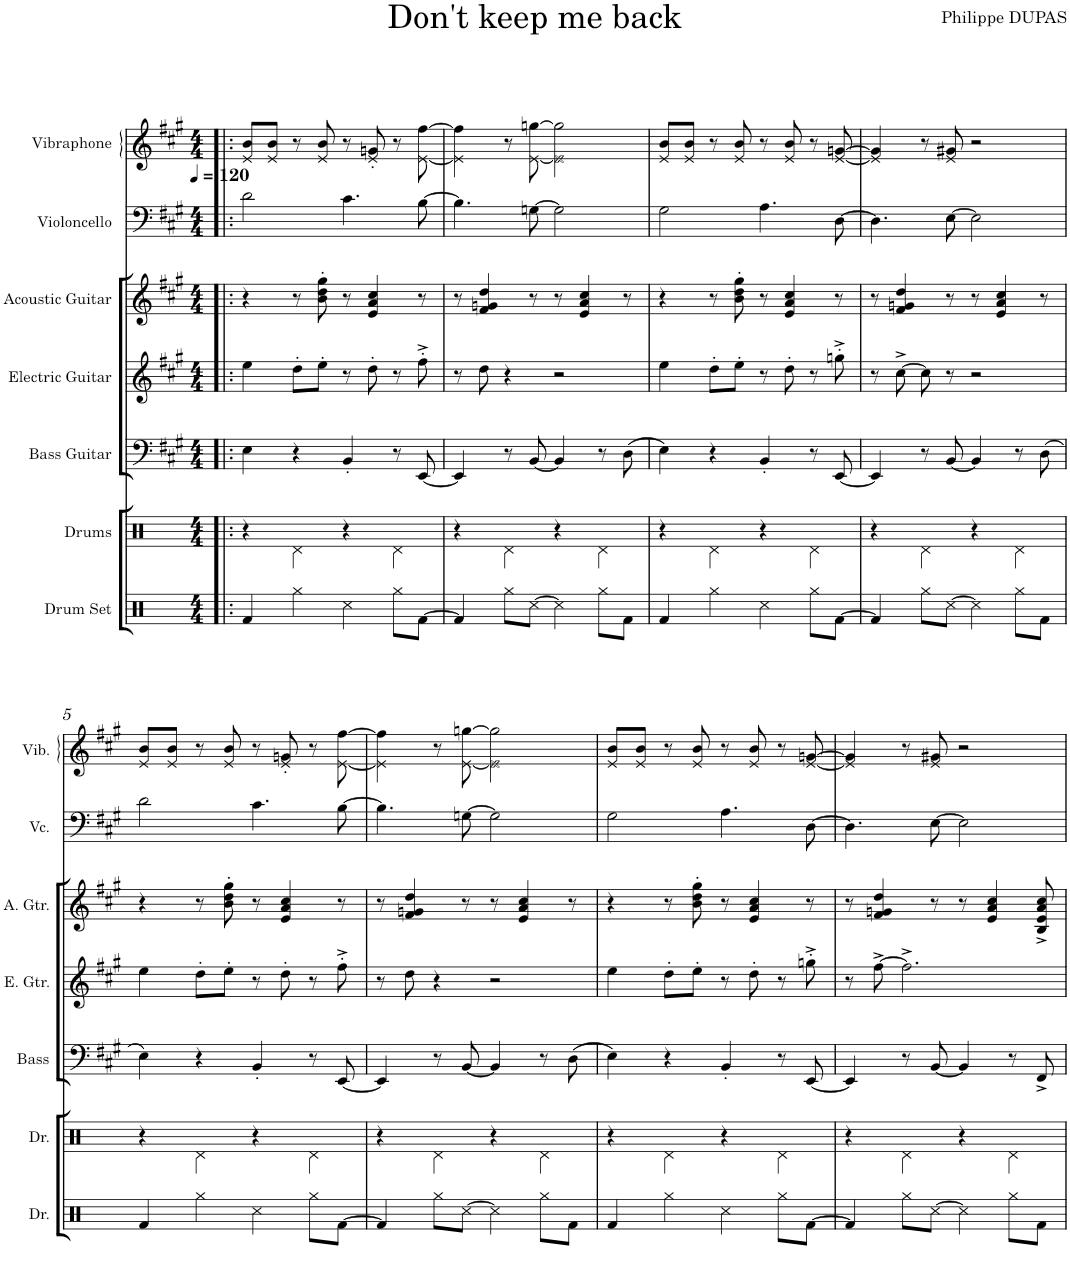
**kern	**kern	**kern	**kern	**kern	**kern	**kern
*part7	*part6	*part5	*part4	*part3	*part2	*part1
*staff7	*staff6	*staff5	*staff4	*staff3	*staff2	*staff1
*I"Drum Set	*I"Drums	*I"Bass Guitar	*I"Electric Guitar	*I"Acoustic Guitar	*I"Violoncello	*I"Vibraphone
*I'Dr.	*I'Dr.	*I'Bass	*I'E. Gtr.	*I'A. Gtr.	*I'Vc.	*I'Vib.
*clefX	*clefX	*clefF4	*clefG2	*clefG2	*clefF4	*clefG2
*	*	*Trd7c12	*Trd7c12	*Trd7c12	*	*
*k[]	*k[]	*k[f#c#g#]	*k[f#c#g#]	*k[f#c#g#]	*k[f#c#g#]	*k[f#c#g#]
*	*	*A:	*A:	*A:	*A:	*A:
*M4/4	*M4/4	*M4/4	*M4/4	*M4/4	*M4/4	*M4/4
*MM120	*MM120	*MM120	*MM120	*MM120	*MM120	*MM120
=1!|:	=1!|:	=1!|:	=1!|:	=1!|:	=1!|:	=1!|:
4Rf/	4r	4E\	4ee\	4r	2d\	8e/ 8b/L
.	.	.	.	.	.	8e/ 8b/J
4Rgg\	4Rd\	4r	8dd'\L	8r	.	8r
.	.	.	8ee'\J	8b\' 8dd\' 8gg#\'	.	8e/ 8b/
4Rcc\	4r	4BB'/	8r	8r	4.c#\	8r
.	.	.	8dd'\	4e/ 4a/ 4cc#/	.	8e/' 8gn/'
8Rgg\L	4Rd\	8r	8r	.	.	8r
[8Rf\J	.	[8EE/	8ff#'^\	8r	[8B\	[8e\ [8ff#\
=2	=2	=2	=2	=2	=2	=2
4Rf/]	4r	4EE/]	8r	8r	4.B\]	4e\] 4ff#\]
.	.	.	8dd\	4f#/ 4gn/ 4dd/	.	.
8Rgg\L	4Rd\	8r	4r	.	.	8r
[8Rcc\J	.	[8BB/	.	8r	[8Gn\	[8e\ [8ggn\
4Rcc\]	4r	4BB/]	2r	8r	2G\]	2e\] 2gg\]
.	.	.	.	4e/ 4a/ 4cc#/	.	.
8Rgg\L	4Rd\	8r	.	.	.	.
8Rf\J	.	(8D\	.	8r	.	.
=3	=3	=3	=3	=3	=3	=3
4Rf/	4r	4E\)	4ee\	4r	2G#\	8e/ 8b/L
.	.	.	.	.	.	8e/ 8b/J
4Rgg\	4Rd\	4r	8dd'\L	8r	.	8r
.	.	.	8ee'\J	8b\' 8dd\' 8gg#\'	.	8e/ 8b/
4Rcc\	4r	4BB'/	8r	8r	4.A\	8r
.	.	.	8dd'\	4e/ 4a/ 4cc#/	.	8e/ 8b/
8Rgg\L	4Rd\	8r	8r	.	.	8r
[8Rf\J	.	[8EE/	8ggn'^\	8r	[8D\	[8e/ [8gn/
=4	=4	=4	=4	=4	=4	=4
4Rf/]	4r	4EE/]	8r	8r	4.D\]	4e/] 4g/]
.	.	.	[8cc#^\	4f#/ 4gn/ 4dd/	.	.
8Rgg\L	4Rd\	8r	8cc#\]	.	.	8r
[8Rcc\J	.	[8BB/	8r	8r	[8E\	8e/ 8g#X/
4Rcc\]	4r	4BB/]	2r	8r	2E\]	2r
.	.	.	.	4e/ 4a/ 4cc#/	.	.
8Rgg\L	4Rd\	8r	.	.	.	.
8Rf\J	.	(8D\	.	8r	.	.
!!LO:LB:g=z
=5	=5	=5	=5	=5	=5	=5
4Rf/	4r	4E\)	4ee\	4r	2d\	8e/ 8b/L
.	.	.	.	.	.	8e/ 8b/J
4Rgg\	4Rd\	4r	8dd'\L	8r	.	8r
.	.	.	8ee'\J	8b\' 8dd\' 8gg#\'	.	8e/ 8b/
4Rcc\	4r	4BB'/	8r	8r	4.c#\	8r
.	.	.	8dd'\	4e/ 4a/ 4cc#/	.	8e/' 8gn/'
8Rgg\L	4Rd\	8r	8r	.	.	8r
[8Rf\J	.	[8EE/	8ff#'^\	8r	[8B\	[8e\ [8ff#\
=6	=6	=6	=6	=6	=6	=6
4Rf/]	4r	4EE/]	8r	8r	4.B\]	4e\] 4ff#\]
.	.	.	8dd\	4f#/ 4gn/ 4dd/	.	.
8Rgg\L	4Rd\	8r	4r	.	.	8r
[8Rcc\J	.	[8BB/	.	8r	[8Gn\	[8e\ [8ggn\
4Rcc\]	4r	4BB/]	2r	8r	2G\]	2e\] 2gg\]
.	.	.	.	4e/ 4a/ 4cc#/	.	.
8Rgg\L	4Rd\	8r	.	.	.	.
8Rf\J	.	(8D\	.	8r	.	.
=7	=7	=7	=7	=7	=7	=7
4Rf/	4r	4E\)	4ee\	4r	2G#\	8e/ 8b/L
.	.	.	.	.	.	8e/ 8b/J
4Rgg\	4Rd\	4r	8dd'\L	8r	.	8r
.	.	.	8ee'\J	8b\' 8dd\' 8gg#\'	.	8e/ 8b/
4Rcc\	4r	4BB'/	8r	8r	4.A\	8r
.	.	.	8dd'\	4e/ 4a/ 4cc#/	.	8e/ 8b/
8Rgg\L	4Rd\	8r	8r	.	.	8r
[8Rf\J	.	[8EE/	8ggn'^\	8r	[8D\	[8e/ [8gn/
=8	=8	=8	=8	=8	=8	=8
4Rf/]	4r	4EE/]	8r	8r	4.D\]	4e/] 4g/]
.	.	.	[8ff#^\	4f#/ 4gn/ 4dd/	.	.
8Rgg\L	4Rd\	8r	2.ff#^\]	.	.	8r
[8Rcc\J	.	[8BB/	.	8r	[8E\	8e/ 8g#X/
4Rcc\]	4r	4BB/]	.	8r	2E\]	2r
.	.	.	.	4e/ 4a/ 4cc#/	.	.
8Rgg\L	4Rd\	8r	.	.	.	.
8Rf\J	.	8FF#^/	.	8B/^ 8e/^ 8a/^ 8cc#/^	.	.
=	=	=	=	=	=	=
*-	*-	*-	*-	*-	*-	*-
